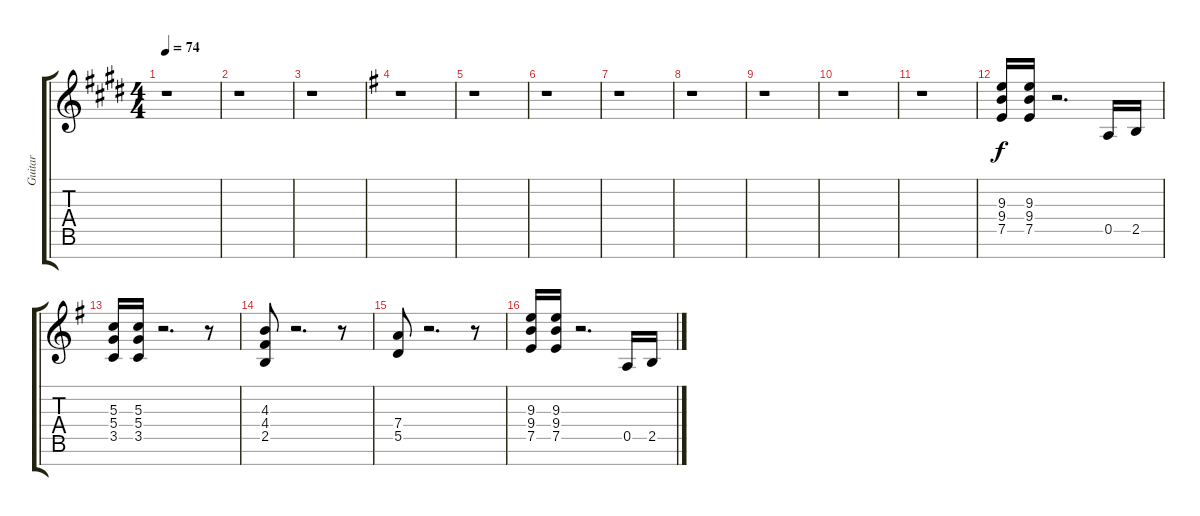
\track ("Guitar" "Guitar") {instrument distortionguitar}
\staff {score tabs}
\tuning (E4 B3 G3 D3 A2 E2 B1) {hide}
\ts (4 4)
\tempo 74
\clef g2
\ks e
r.1{dy mp} |
r.1 |
r.1 |
\ks g
r.1 |
r.1 |
r.1 |
r.1 |
r.1 |
r.1 |
r.1 |
r.1 |
(9.3 9.4 7.5).16{dy f} (9.3 9.4 7.5).16 r.2{d} 0.5.16 2.5.16 |
(5.3 5.4 3.5).16 (5.3 5.4 3.5).16 r.2{d} r.8 |
(4.3 4.4 2.5).8 r.2{d} r.8 |
(7.4 5.5).8 r.2{d} r.8 |
(9.3 9.4 7.5).16 (9.3 9.4 7.5).16 r.2{d} 0.5.16 2.5.16
